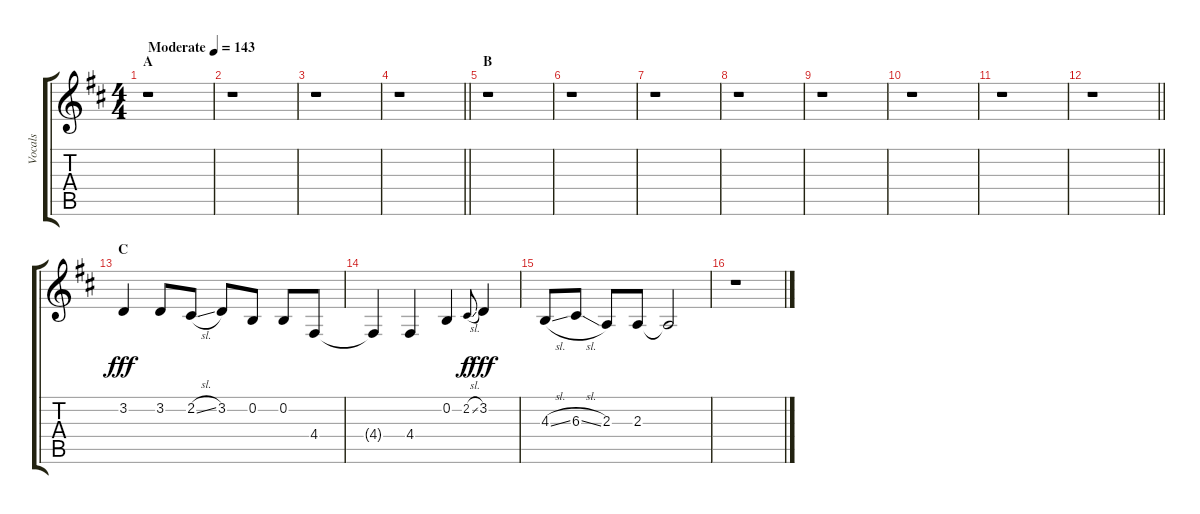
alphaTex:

\track ("Vocals" "Vocals") {instrument voiceoohs}
\staff {score tabs}
\tuning (E4 B3 G3 D3 A2 E2) {hide}
\ts (4 4)
\section ("" "A")
\tempo (143 "Moderate")
\clef g2
\ks d
r.1{dy fff instrument voiceoohs} |
r.1 |
r.1 |
\barLineRight lightlight
r.1 |
\section ("" "B")
r.1 |
r.1 |
r.1 |
r.1 |
r.1 |
r.1 |
r.1 |
\barLineRight lightlight
r.1 |
\section ("" "C")
3.2.4 3.2.8 2.2{sl}.8 3.2.8 0.2.8 0.2.8 4.4.8 |
4.4{t}.4 4.4.4 0.2.4 2.2{sl}.8{gr onbeat dy f} 3.2.4{dy fff} |
4.3{sl}.8 6.3{sl}.8 2.3.8 2.3.8 2.3{t}.2 |
r.1
